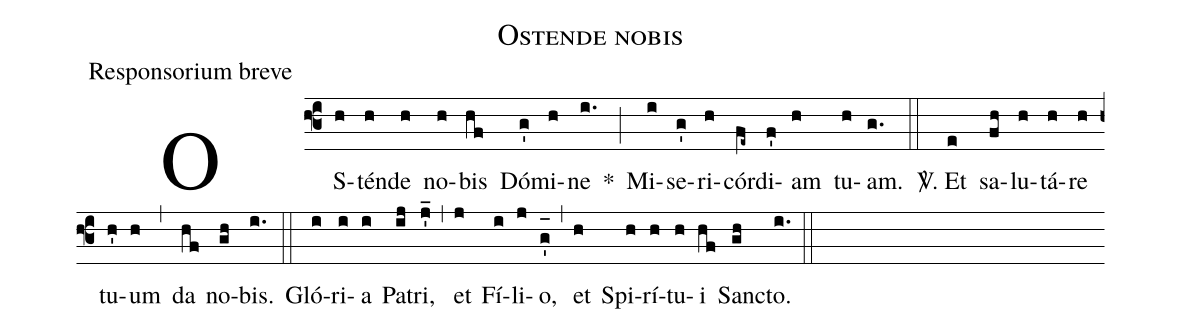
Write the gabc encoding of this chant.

name:Ostende nobis;
office-part:Responsorium breve;
%%
(f3) OS(h)tén(h)de(h) no(h)bis(hf) Dó(g')mi(h)ne(i.) *(;) Mi(i)se(g')ri(h)cór(fe~)di(f')am(h) tu(h)am.(g.) (::)
<sp>V/</sp>. Et(e) sa(fh)lu(h)tá(h)re(h) tu(h')um(h) (,) da(hf) no(gh)bis.(i.) (::) Gló(i)ri(i)a(i) Pa(ij)tri,(j'_) (,) et(j) Fí(i)li(j)o,(g'_[oh:h]) (,) et(h) Spi(h)rí(h)tu(h)i(hf) San(gh)cto.(i.) (::)
